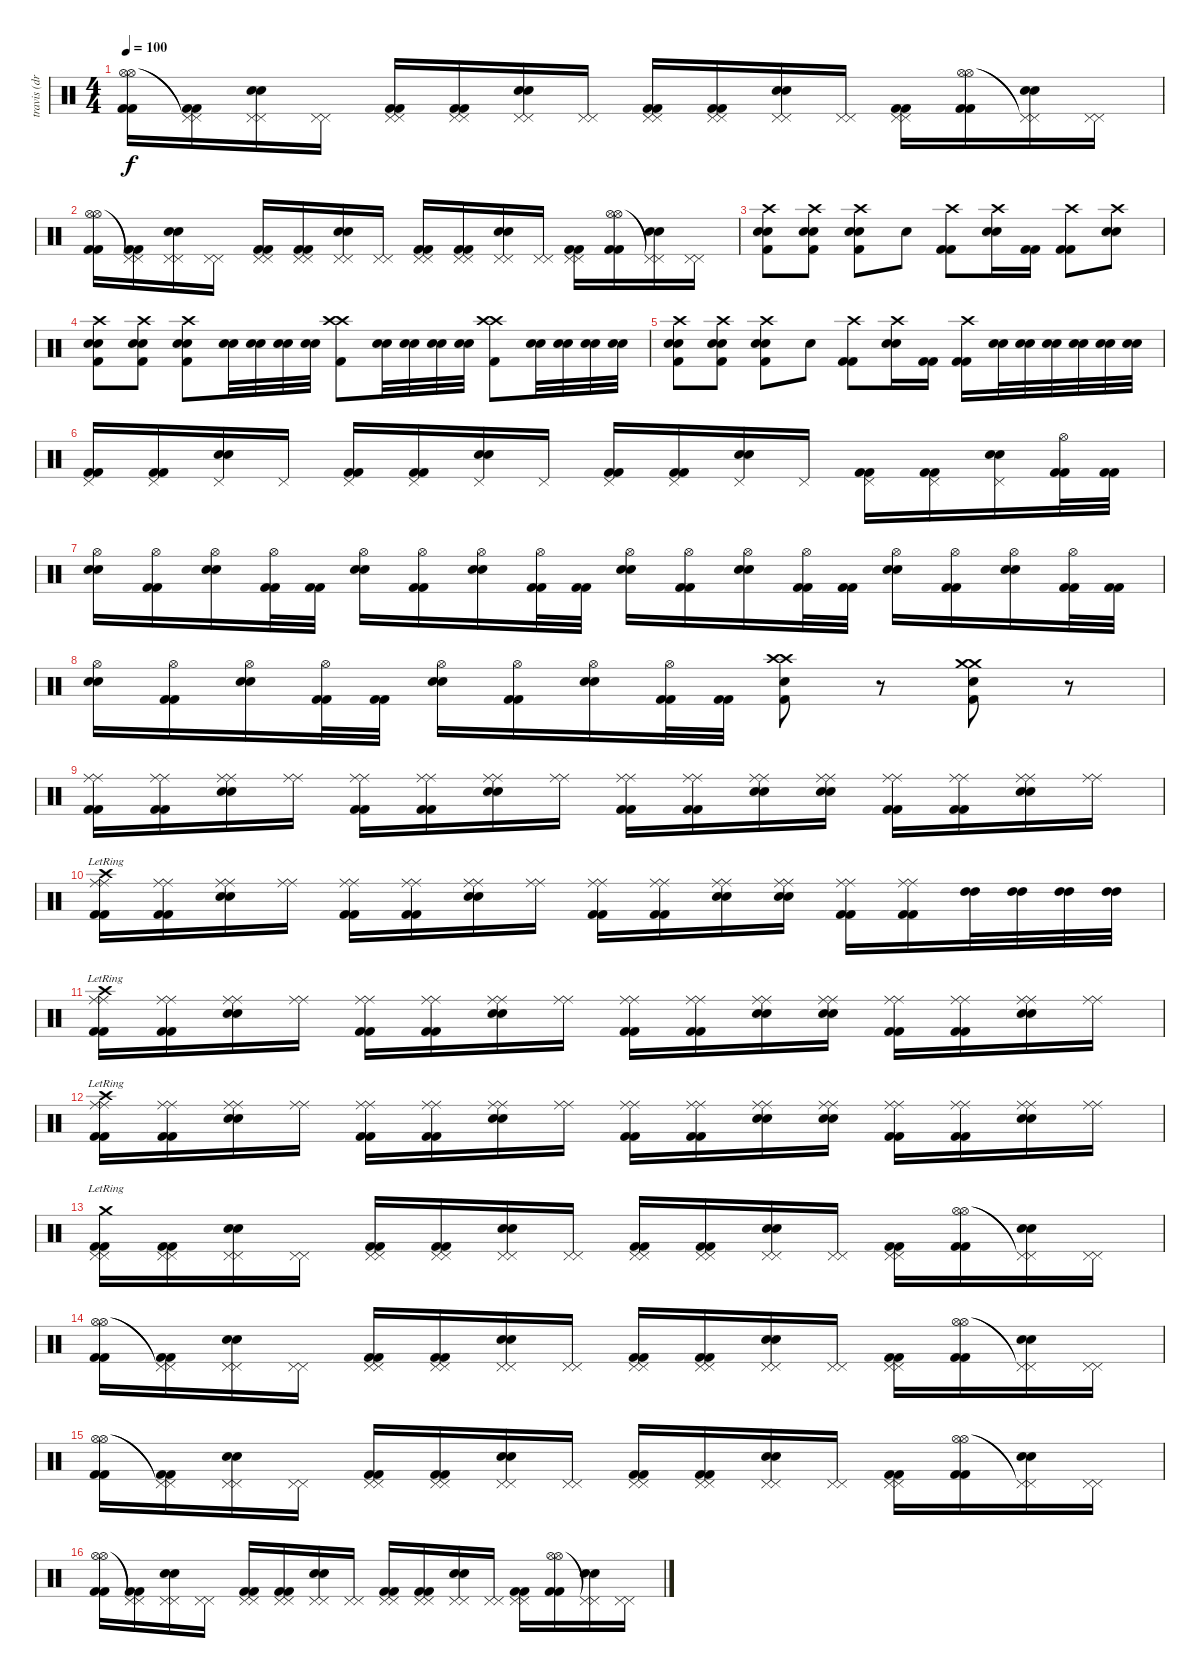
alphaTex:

\track ("travis (drums)" "travis (dr") {instrument percussion}
\staff {score}
\articulation defaults
\ts (4 4)
\tempo 100
\clef neutral
\ks c
("Kick (hit) 2" "Kick (hit) 2" "Hi-Hat (open)" "Hi-Hat (open)").16{dy f} ("Kick (hit) 2" "Kick (hit) 2" "Pedal Hi-Hat (hit)"{t} "Pedal Hi-Hat (hit)"{t}).16 ("Snare (hit) 2" "Snare (hit) 2" "Pedal Hi-Hat (hit)" "Pedal Hi-Hat (hit)").16 ("Pedal Hi-Hat (hit)" "Pedal Hi-Hat (hit)").16 ("Kick (hit) 2" "Kick (hit) 2" "Pedal Hi-Hat (hit)" "Pedal Hi-Hat (hit)").16 ("Kick (hit) 2" "Kick (hit) 2" "Pedal Hi-Hat (hit)" "Pedal Hi-Hat (hit)").16 ("Snare (hit) 2" "Snare (hit) 2" "Pedal Hi-Hat (hit)" "Pedal Hi-Hat (hit)").16 ("Pedal Hi-Hat (hit)" "Pedal Hi-Hat (hit)").16 ("Kick (hit) 2" "Kick (hit) 2" "Pedal Hi-Hat (hit)" "Pedal Hi-Hat (hit)").16 ("Kick (hit) 2" "Kick (hit) 2" "Pedal Hi-Hat (hit)" "Pedal Hi-Hat (hit)").16 ("Snare (hit) 2" "Snare (hit) 2" "Pedal Hi-Hat (hit)" "Pedal Hi-Hat (hit)").16 ("Pedal Hi-Hat (hit)" "Pedal Hi-Hat (hit)").16 ("Kick (hit) 2" "Kick (hit) 2" "Pedal Hi-Hat (hit)" "Pedal Hi-Hat (hit)").16 ("Kick (hit) 2" "Kick (hit) 2" "Hi-Hat (open)" "Hi-Hat (open)").16 ("Snare (hit) 2" "Snare (hit) 2" "Pedal Hi-Hat (hit)"{t} "Pedal Hi-Hat (hit)"{t}).16 ("Pedal Hi-Hat (hit)" "Pedal Hi-Hat (hit)").16 |
("Kick (hit) 2" "Kick (hit) 2" "Hi-Hat (open)" "Hi-Hat (open)").16 ("Kick (hit) 2" "Kick (hit) 2" "Pedal Hi-Hat (hit)"{t} "Pedal Hi-Hat (hit)"{t}).16 ("Snare (hit) 2" "Snare (hit) 2" "Pedal Hi-Hat (hit)" "Pedal Hi-Hat (hit)").16 ("Pedal Hi-Hat (hit)" "Pedal Hi-Hat (hit)").16 ("Kick (hit) 2" "Kick (hit) 2" "Pedal Hi-Hat (hit)" "Pedal Hi-Hat (hit)").16 ("Kick (hit) 2" "Kick (hit) 2" "Pedal Hi-Hat (hit)" "Pedal Hi-Hat (hit)").16 ("Snare (hit) 2" "Snare (hit) 2" "Pedal Hi-Hat (hit)" "Pedal Hi-Hat (hit)").16 ("Pedal Hi-Hat (hit)" "Pedal Hi-Hat (hit)").16 ("Kick (hit) 2" "Kick (hit) 2" "Pedal Hi-Hat (hit)" "Pedal Hi-Hat (hit)").16 ("Kick (hit) 2" "Kick (hit) 2" "Pedal Hi-Hat (hit)" "Pedal Hi-Hat (hit)").16 ("Snare (hit) 2" "Snare (hit) 2" "Pedal Hi-Hat (hit)" "Pedal Hi-Hat (hit)").16 ("Pedal Hi-Hat (hit)" "Pedal Hi-Hat (hit)").16 ("Kick (hit) 2" "Kick (hit) 2" "Pedal Hi-Hat (hit)" "Pedal Hi-Hat (hit)").16 ("Kick (hit) 2" "Kick (hit) 2" "Hi-Hat (open)" "Hi-Hat (open)").16 ("Snare (hit) 2" "Snare (hit) 2" "Pedal Hi-Hat (hit)"{t} "Pedal Hi-Hat (hit)"{t}).16 ("Pedal Hi-Hat (hit)" "Pedal Hi-Hat (hit)").16 |
("Snare (hit) 2" "Snare (hit) 2" "Kick (hit) 2" "Crash high (hit)").8 ("Snare (hit) 2" "Snare (hit) 2" "Kick (hit) 2" "Crash high (hit)").8 ("Snare (hit) 2" "Snare (hit) 2" "Kick (hit) 2" "Crash high (hit)").8 "Snare (hit) 2".8 ("Kick (hit) 2" "Kick (hit) 2" "Crash high (hit)").8 ("Snare (hit) 2" "Snare (hit) 2" "Crash high (hit)").16 ("Kick (hit) 2" "Kick (hit) 2").16 ("Kick (hit) 2" "Kick (hit) 2" "Crash high (hit)").8 ("Snare (hit) 2" "Snare (hit) 2" "Crash high (hit)").8 |
("Snare (hit) 2" "Snare (hit) 2" "Kick (hit) 2" "Crash high (hit)").8 ("Snare (hit) 2" "Snare (hit) 2" "Kick (hit) 2" "Crash high (hit)").8 ("Snare (hit) 2" "Snare (hit) 2" "Kick (hit) 2" "Crash high (hit)").8 ("Snare (hit) 2" "Snare (hit) 2").32 ("Snare (hit) 2" "Snare (hit) 2").32 ("Snare (hit) 2" "Snare (hit) 2").32 ("Snare (hit) 2" "Snare (hit) 2").32 ("Crash high (hit)" "Crash high (hit)" "Kick (hit) 2").8 ("Snare (hit) 2" "Snare (hit) 2").32 ("Snare (hit) 2" "Snare (hit) 2").32 ("Snare (hit) 2" "Snare (hit) 2").32 ("Snare (hit) 2" "Snare (hit) 2").32 ("Crash high (hit)" "Crash high (hit)" "Kick (hit) 2").8 ("Snare (hit) 2" "Snare (hit) 2").32 ("Snare (hit) 2" "Snare (hit) 2").32 ("Snare (hit) 2" "Snare (hit) 2").32 ("Snare (hit) 2" "Snare (hit) 2").32 |
("Snare (hit) 2" "Snare (hit) 2" "Kick (hit) 2" "Crash high (hit)").8 ("Snare (hit) 2" "Snare (hit) 2" "Kick (hit) 2" "Crash high (hit)").8 ("Snare (hit) 2" "Snare (hit) 2" "Kick (hit) 2" "Crash high (hit)").8 "Snare (hit) 2".8 ("Kick (hit) 2" "Kick (hit) 2" "Crash high (hit)").8 ("Snare (hit) 2" "Snare (hit) 2" "Crash high (hit)").16 ("Kick (hit) 2" "Kick (hit) 2").16 ("Kick (hit) 2" "Kick (hit) 2" "Crash high (hit)").16 ("Snare (hit) 2" "Snare (hit) 2").32 ("Snare (hit) 2" "Snare (hit) 2").32 ("Snare (hit) 2" "Snare (hit) 2").32 ("Snare (hit) 2" "Snare (hit) 2").32 ("Snare (hit) 2" "Snare (hit) 2").32 ("Snare (hit) 2" "Snare (hit) 2").32 |
("Kick (hit) 2" "Kick (hit) 2" "Pedal Hi-Hat (hit)").16 ("Kick (hit) 2" "Kick (hit) 2" "Pedal Hi-Hat (hit)").16 ("Snare (hit) 2" "Snare (hit) 2" "Pedal Hi-Hat (hit)").16 "Pedal Hi-Hat (hit)".16 ("Kick (hit) 2" "Kick (hit) 2" "Pedal Hi-Hat (hit)").16 ("Kick (hit) 2" "Kick (hit) 2" "Pedal Hi-Hat (hit)").16 ("Snare (hit) 2" "Snare (hit) 2" "Pedal Hi-Hat (hit)").16 "Pedal Hi-Hat (hit)".16 ("Kick (hit) 2" "Kick (hit) 2" "Pedal Hi-Hat (hit)").16 ("Kick (hit) 2" "Kick (hit) 2" "Pedal Hi-Hat (hit)").16 ("Snare (hit) 2" "Snare (hit) 2" "Pedal Hi-Hat (hit)").16 "Pedal Hi-Hat (hit)".16 ("Kick (hit) 2" "Kick (hit) 2" "Pedal Hi-Hat (hit)").16 ("Kick (hit) 2" "Kick (hit) 2" "Pedal Hi-Hat (hit)").16 ("Snare (hit) 2" "Snare (hit) 2" "Pedal Hi-Hat (hit)").16 ("Kick (hit) 2" "Kick (hit) 2" "Hi-Hat (open)").32 ("Kick (hit) 2" "Kick (hit) 2").32 |
("Snare (hit) 2" "Snare (hit) 2" "Hi-Hat (open)").16 ("Kick (hit) 2" "Kick (hit) 2" "Hi-Hat (open)").16 ("Snare (hit) 2" "Snare (hit) 2" "Hi-Hat (open)").16 ("Kick (hit) 2" "Kick (hit) 2" "Hi-Hat (open)").32 ("Kick (hit) 2" "Kick (hit) 2").32 ("Snare (hit) 2" "Snare (hit) 2" "Hi-Hat (open)").16 ("Kick (hit) 2" "Kick (hit) 2" "Hi-Hat (open)").16 ("Snare (hit) 2" "Snare (hit) 2" "Hi-Hat (open)").16 ("Kick (hit) 2" "Kick (hit) 2" "Hi-Hat (open)").32 ("Kick (hit) 2" "Kick (hit) 2").32 ("Snare (hit) 2" "Snare (hit) 2" "Hi-Hat (open)").16 ("Kick (hit) 2" "Kick (hit) 2" "Hi-Hat (open)").16 ("Snare (hit) 2" "Snare (hit) 2" "Hi-Hat (open)").16 ("Kick (hit) 2" "Kick (hit) 2" "Hi-Hat (open)").32 ("Kick (hit) 2" "Kick (hit) 2").32 ("Snare (hit) 2" "Snare (hit) 2" "Hi-Hat (open)").16 ("Kick (hit) 2" "Kick (hit) 2" "Hi-Hat (open)").16 ("Snare (hit) 2" "Snare (hit) 2" "Hi-Hat (open)").16 ("Kick (hit) 2" "Kick (hit) 2" "Hi-Hat (open)").32 ("Kick (hit) 2" "Kick (hit) 2").32 |
("Snare (hit) 2" "Snare (hit) 2" "Hi-Hat (open)").16 ("Kick (hit) 2" "Kick (hit) 2" "Hi-Hat (open)").16 ("Snare (hit) 2" "Snare (hit) 2" "Hi-Hat (open)").16 ("Kick (hit) 2" "Kick (hit) 2" "Hi-Hat (open)").32 ("Kick (hit) 2" "Kick (hit) 2").32 ("Snare (hit) 2" "Snare (hit) 2" "Hi-Hat (open)").16 ("Kick (hit) 2" "Kick (hit) 2" "Hi-Hat (open)").16 ("Snare (hit) 2" "Snare (hit) 2" "Hi-Hat (open)").16 ("Kick (hit) 2" "Kick (hit) 2" "Hi-Hat (open)").32 ("Kick (hit) 2" "Kick (hit) 2").32 ("Crash high (hit)" "Crash high (hit)" "Snare (hit) 2" "Kick (hit) 2").8 r.8 ("Crash medium (hit)" "Crash medium (hit)" "Snare (hit) 2" "Kick (hit) 2").8 r.8 |
("Kick (hit) 2" "Kick (hit) 2" "Ride (middle)" "Ride (middle)").16 ("Kick (hit) 2" "Kick (hit) 2" "Ride (middle)" "Ride (middle)").16 ("Snare (hit) 2" "Snare (hit) 2" "Ride (middle)" "Ride (middle)").16 ("Ride (middle)" "Ride (middle)").16 ("Kick (hit) 2" "Kick (hit) 2" "Ride (middle)" "Ride (middle)").16 ("Kick (hit) 2" "Kick (hit) 2" "Ride (middle)" "Ride (middle)").16 ("Snare (hit) 2" "Snare (hit) 2" "Ride (middle)" "Ride (middle)").16 ("Ride (middle)" "Ride (middle)").16 ("Kick (hit) 2" "Kick (hit) 2" "Ride (middle)" "Ride (middle)").16 ("Kick (hit) 2" "Kick (hit) 2" "Ride (middle)" "Ride (middle)").16 ("Snare (hit) 2" "Snare (hit) 2" "Ride (middle)" "Ride (middle)").16 ("Snare (hit) 2" "Snare (hit) 2" "Ride (middle)" "Ride (middle)").16 ("Kick (hit) 2" "Kick (hit) 2" "Ride (middle)" "Ride (middle)").16 ("Kick (hit) 2" "Kick (hit) 2" "Ride (middle)" "Ride (middle)").16 ("Snare (hit) 2" "Snare (hit) 2" "Ride (middle)" "Ride (middle)").16 ("Ride (middle)" "Ride (middle)").16 |
("Kick (hit) 2" "Kick (hit) 2" "Ride (middle)" "Ride (middle)" "Crash high (hit)"{lr}).16 ("Kick (hit) 2" "Kick (hit) 2" "Ride (middle)" "Ride (middle)").16 ("Snare (hit) 2" "Snare (hit) 2" "Ride (middle)" "Ride (middle)").16 ("Ride (middle)" "Ride (middle)").16 ("Kick (hit) 2" "Kick (hit) 2" "Ride (middle)" "Ride (middle)").16 ("Kick (hit) 2" "Kick (hit) 2" "Ride (middle)" "Ride (middle)").16 ("Snare (hit) 2" "Snare (hit) 2" "Ride (middle)" "Ride (middle)").16 ("Ride (middle)" "Ride (middle)").16 ("Kick (hit) 2" "Kick (hit) 2" "Ride (middle)" "Ride (middle)").16 ("Kick (hit) 2" "Kick (hit) 2" "Ride (middle)" "Ride (middle)").16 ("Snare (hit) 2" "Snare (hit) 2" "Ride (middle)" "Ride (middle)").16 ("Snare (hit) 2" "Snare (hit) 2" "Ride (middle)" "Ride (middle)").16 ("Kick (hit) 2" "Kick (hit) 2" "Ride (middle)" "Ride (middle)").16 ("Kick (hit) 2" "Kick (hit) 2" "Ride (middle)" "Ride (middle)").16 ("High Tom (hit)" "High Tom (hit)").32 ("High Tom (hit)" "High Tom (hit)").32 ("High Tom (hit)" "High Tom (hit)").32 ("High Tom (hit)" "High Tom (hit)").32 |
("Kick (hit) 2" "Kick (hit) 2" "Ride (middle)" "Ride (middle)" "Crash high (hit)"{lr}).16 ("Kick (hit) 2" "Kick (hit) 2" "Ride (middle)" "Ride (middle)").16 ("Snare (hit) 2" "Snare (hit) 2" "Ride (middle)" "Ride (middle)").16 ("Ride (middle)" "Ride (middle)").16 ("Kick (hit) 2" "Kick (hit) 2" "Ride (middle)" "Ride (middle)").16 ("Kick (hit) 2" "Kick (hit) 2" "Ride (middle)" "Ride (middle)").16 ("Snare (hit) 2" "Snare (hit) 2" "Ride (middle)" "Ride (middle)").16 ("Ride (middle)" "Ride (middle)").16 ("Kick (hit) 2" "Kick (hit) 2" "Ride (middle)" "Ride (middle)").16 ("Kick (hit) 2" "Kick (hit) 2" "Ride (middle)" "Ride (middle)").16 ("Snare (hit) 2" "Snare (hit) 2" "Ride (middle)" "Ride (middle)").16 ("Snare (hit) 2" "Snare (hit) 2" "Ride (middle)" "Ride (middle)").16 ("Kick (hit) 2" "Kick (hit) 2" "Ride (middle)" "Ride (middle)").16 ("Kick (hit) 2" "Kick (hit) 2" "Ride (middle)" "Ride (middle)").16 ("Snare (hit) 2" "Snare (hit) 2" "Ride (middle)" "Ride (middle)").16 ("Ride (middle)" "Ride (middle)").16 |
("Kick (hit) 2" "Kick (hit) 2" "Ride (middle)" "Ride (middle)" "Crash high (hit)"{lr}).16 ("Kick (hit) 2" "Kick (hit) 2" "Ride (middle)" "Ride (middle)").16 ("Snare (hit) 2" "Snare (hit) 2" "Ride (middle)" "Ride (middle)").16 ("Ride (middle)" "Ride (middle)").16 ("Kick (hit) 2" "Kick (hit) 2" "Ride (middle)" "Ride (middle)").16 ("Kick (hit) 2" "Kick (hit) 2" "Ride (middle)" "Ride (middle)").16 ("Snare (hit) 2" "Snare (hit) 2" "Ride (middle)" "Ride (middle)").16 ("Ride (middle)" "Ride (middle)").16 ("Kick (hit) 2" "Kick (hit) 2" "Ride (middle)" "Ride (middle)").16 ("Kick (hit) 2" "Kick (hit) 2" "Ride (middle)" "Ride (middle)").16 ("Snare (hit) 2" "Snare (hit) 2" "Ride (middle)" "Ride (middle)").16 ("Snare (hit) 2" "Snare (hit) 2" "Ride (middle)" "Ride (middle)").16 ("Kick (hit) 2" "Kick (hit) 2" "Ride (middle)" "Ride (middle)").16 ("Kick (hit) 2" "Kick (hit) 2" "Ride (middle)" "Ride (middle)").16 ("Snare (hit) 2" "Snare (hit) 2" "Ride (middle)" "Ride (middle)").16 ("Ride (middle)" "Ride (middle)").16 |
("Kick (hit) 2" "Kick (hit) 2" "Pedal Hi-Hat (hit)" "Pedal Hi-Hat (hit)" "Crash medium (hit)"{lr}).16 ("Kick (hit) 2" "Kick (hit) 2" "Pedal Hi-Hat (hit)" "Pedal Hi-Hat (hit)").16 ("Snare (hit) 2" "Snare (hit) 2" "Pedal Hi-Hat (hit)" "Pedal Hi-Hat (hit)").16 ("Pedal Hi-Hat (hit)" "Pedal Hi-Hat (hit)").16 ("Kick (hit) 2" "Kick (hit) 2" "Pedal Hi-Hat (hit)" "Pedal Hi-Hat (hit)").16 ("Kick (hit) 2" "Kick (hit) 2" "Pedal Hi-Hat (hit)" "Pedal Hi-Hat (hit)").16 ("Snare (hit) 2" "Snare (hit) 2" "Pedal Hi-Hat (hit)" "Pedal Hi-Hat (hit)").16 ("Pedal Hi-Hat (hit)" "Pedal Hi-Hat (hit)").16 ("Kick (hit) 2" "Kick (hit) 2" "Pedal Hi-Hat (hit)" "Pedal Hi-Hat (hit)").16 ("Kick (hit) 2" "Kick (hit) 2" "Pedal Hi-Hat (hit)" "Pedal Hi-Hat (hit)").16 ("Snare (hit) 2" "Snare (hit) 2" "Pedal Hi-Hat (hit)" "Pedal Hi-Hat (hit)").16 ("Pedal Hi-Hat (hit)" "Pedal Hi-Hat (hit)").16 ("Kick (hit) 2" "Kick (hit) 2" "Pedal Hi-Hat (hit)" "Pedal Hi-Hat (hit)").16 ("Kick (hit) 2" "Kick (hit) 2" "Hi-Hat (open)" "Hi-Hat (open)").16 ("Snare (hit) 2" "Snare (hit) 2" "Pedal Hi-Hat (hit)"{t} "Pedal Hi-Hat (hit)"{t}).16 ("Pedal Hi-Hat (hit)" "Pedal Hi-Hat (hit)").16 |
("Kick (hit) 2" "Kick (hit) 2" "Hi-Hat (open)" "Hi-Hat (open)").16 ("Kick (hit) 2" "Kick (hit) 2" "Pedal Hi-Hat (hit)"{t} "Pedal Hi-Hat (hit)"{t}).16 ("Snare (hit) 2" "Snare (hit) 2" "Pedal Hi-Hat (hit)" "Pedal Hi-Hat (hit)").16 ("Pedal Hi-Hat (hit)" "Pedal Hi-Hat (hit)").16 ("Kick (hit) 2" "Kick (hit) 2" "Pedal Hi-Hat (hit)" "Pedal Hi-Hat (hit)").16 ("Kick (hit) 2" "Kick (hit) 2" "Pedal Hi-Hat (hit)" "Pedal Hi-Hat (hit)").16 ("Snare (hit) 2" "Snare (hit) 2" "Pedal Hi-Hat (hit)" "Pedal Hi-Hat (hit)").16 ("Pedal Hi-Hat (hit)" "Pedal Hi-Hat (hit)").16 ("Kick (hit) 2" "Kick (hit) 2" "Pedal Hi-Hat (hit)" "Pedal Hi-Hat (hit)").16 ("Kick (hit) 2" "Kick (hit) 2" "Pedal Hi-Hat (hit)" "Pedal Hi-Hat (hit)").16 ("Snare (hit) 2" "Snare (hit) 2" "Pedal Hi-Hat (hit)" "Pedal Hi-Hat (hit)").16 ("Pedal Hi-Hat (hit)" "Pedal Hi-Hat (hit)").16 ("Kick (hit) 2" "Kick (hit) 2" "Pedal Hi-Hat (hit)" "Pedal Hi-Hat (hit)").16 ("Kick (hit) 2" "Kick (hit) 2" "Hi-Hat (open)" "Hi-Hat (open)").16 ("Snare (hit) 2" "Snare (hit) 2" "Pedal Hi-Hat (hit)"{t} "Pedal Hi-Hat (hit)"{t}).16 ("Pedal Hi-Hat (hit)" "Pedal Hi-Hat (hit)").16 |
("Kick (hit) 2" "Kick (hit) 2" "Hi-Hat (open)" "Hi-Hat (open)").16 ("Kick (hit) 2" "Kick (hit) 2" "Pedal Hi-Hat (hit)"{t} "Pedal Hi-Hat (hit)"{t}).16 ("Snare (hit) 2" "Snare (hit) 2" "Pedal Hi-Hat (hit)" "Pedal Hi-Hat (hit)").16 ("Pedal Hi-Hat (hit)" "Pedal Hi-Hat (hit)").16 ("Kick (hit) 2" "Kick (hit) 2" "Pedal Hi-Hat (hit)" "Pedal Hi-Hat (hit)").16 ("Kick (hit) 2" "Kick (hit) 2" "Pedal Hi-Hat (hit)" "Pedal Hi-Hat (hit)").16 ("Snare (hit) 2" "Snare (hit) 2" "Pedal Hi-Hat (hit)" "Pedal Hi-Hat (hit)").16 ("Pedal Hi-Hat (hit)" "Pedal Hi-Hat (hit)").16 ("Kick (hit) 2" "Kick (hit) 2" "Pedal Hi-Hat (hit)" "Pedal Hi-Hat (hit)").16 ("Kick (hit) 2" "Kick (hit) 2" "Pedal Hi-Hat (hit)" "Pedal Hi-Hat (hit)").16 ("Snare (hit) 2" "Snare (hit) 2" "Pedal Hi-Hat (hit)" "Pedal Hi-Hat (hit)").16 ("Pedal Hi-Hat (hit)" "Pedal Hi-Hat (hit)").16 ("Kick (hit) 2" "Kick (hit) 2" "Pedal Hi-Hat (hit)" "Pedal Hi-Hat (hit)").16 ("Kick (hit) 2" "Kick (hit) 2" "Hi-Hat (open)" "Hi-Hat (open)").16 ("Snare (hit) 2" "Snare (hit) 2" "Pedal Hi-Hat (hit)"{t} "Pedal Hi-Hat (hit)"{t}).16 ("Pedal Hi-Hat (hit)" "Pedal Hi-Hat (hit)").16 |
("Kick (hit) 2" "Kick (hit) 2" "Hi-Hat (open)" "Hi-Hat (open)").16 ("Kick (hit) 2" "Kick (hit) 2" "Pedal Hi-Hat (hit)"{t} "Pedal Hi-Hat (hit)"{t}).16 ("Snare (hit) 2" "Snare (hit) 2" "Pedal Hi-Hat (hit)" "Pedal Hi-Hat (hit)").16 ("Pedal Hi-Hat (hit)" "Pedal Hi-Hat (hit)").16 ("Kick (hit) 2" "Kick (hit) 2" "Pedal Hi-Hat (hit)" "Pedal Hi-Hat (hit)").16 ("Kick (hit) 2" "Kick (hit) 2" "Pedal Hi-Hat (hit)" "Pedal Hi-Hat (hit)").16 ("Snare (hit) 2" "Snare (hit) 2" "Pedal Hi-Hat (hit)" "Pedal Hi-Hat (hit)").16 ("Pedal Hi-Hat (hit)" "Pedal Hi-Hat (hit)").16 ("Kick (hit) 2" "Kick (hit) 2" "Pedal Hi-Hat (hit)" "Pedal Hi-Hat (hit)").16 ("Kick (hit) 2" "Kick (hit) 2" "Pedal Hi-Hat (hit)" "Pedal Hi-Hat (hit)").16 ("Snare (hit) 2" "Snare (hit) 2" "Pedal Hi-Hat (hit)" "Pedal Hi-Hat (hit)").16 ("Pedal Hi-Hat (hit)" "Pedal Hi-Hat (hit)").16 ("Kick (hit) 2" "Kick (hit) 2" "Pedal Hi-Hat (hit)" "Pedal Hi-Hat (hit)").16 ("Kick (hit) 2" "Kick (hit) 2" "Hi-Hat (open)" "Hi-Hat (open)").16 ("Snare (hit) 2" "Snare (hit) 2" "Pedal Hi-Hat (hit)"{t} "Pedal Hi-Hat (hit)"{t}).16 ("Pedal Hi-Hat (hit)" "Pedal Hi-Hat (hit)").16
